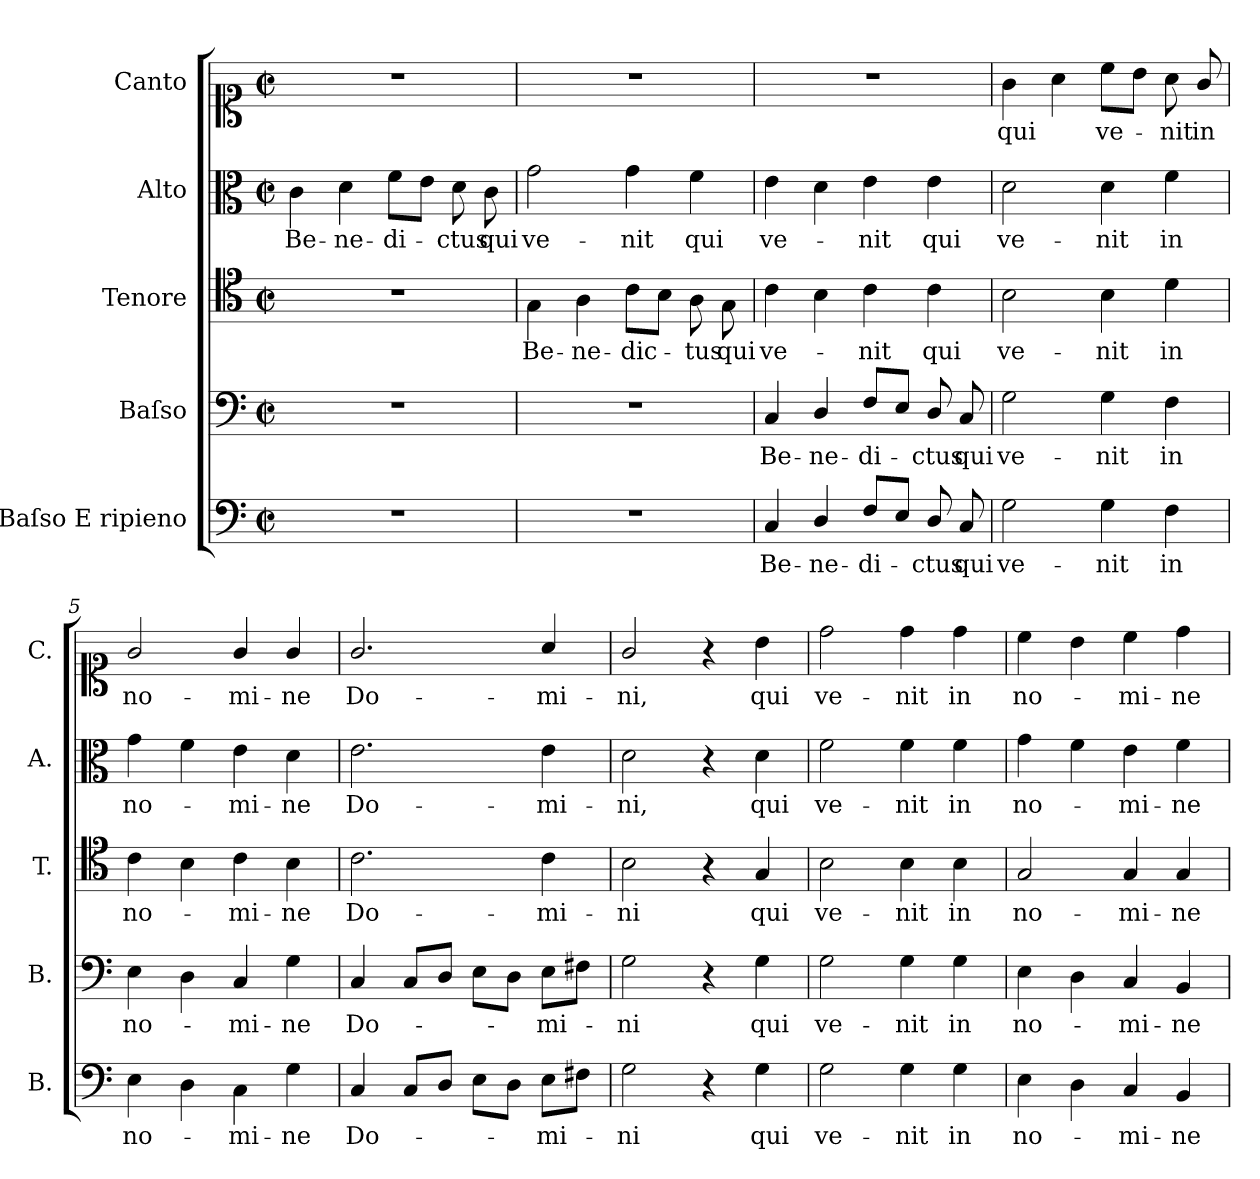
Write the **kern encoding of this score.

**kern	**text	**kern	**text	**kern	**text	**kern	**text	**kern	**text
*part5	*part5	*part4	*part4	*part3	*part3	*part2	*part2	*part1	*part1
*staff5	*staff5	*staff4	*staff4	*staff3	*staff3	*staff2	*staff2	*staff1	*staff1
*I"Baſso E ripieno	*	*I"Baſso	*	*I"Tenore	*	*I"Alto	*	*I"Canto	*
*I'B.	*	*I'B.	*	*I'T.	*	*I'A.	*	*I'C.	*
*clefF4	*	*clefF4	*	*clefC4	*	*clefC3	*	*clefC1	*
*k[]	*	*k[]	*	*k[]	*	*k[]	*	*k[]	*
*C:	*	*C:	*	*C:	*	*C:	*	*C:	*
*M2/2	*	*M2/2	*	*M2/2	*	*M2/2	*	*M2/2	*
*met(c|)	*	*met(c|)	*	*met(c|)	*	*met(c|)	*	*met(c|)	*
=1	=1	=1	=1	=1	=1	=1	=1	=1	=1
1r	.	1r	.	1r	.	4c\	Be-	1r	.
.	.	.	.	.	.	4d\	-ne-	.	.
.	.	.	.	.	.	8f\L	-di-	.	.
.	.	.	.	.	.	8e\J	.	.	.
.	.	.	.	.	.	8d\	-ctus	.	.
.	.	.	.	.	.	8c\	qui	.	.
=2	=2	=2	=2	=2	=2	=2	=2	=2	=2
1r	.	1r	.	4G\	Be-	2g\	ve-	1r	.
.	.	.	.	4A\	-ne-	.	.	.	.
.	.	.	.	8c\L	-dic-	4g\	-nit	.	.
.	.	.	.	8B\J	.	.	.	.	.
.	.	.	.	8A\	-tus	4f\	qui	.	.
.	.	.	.	8G\	qui	.	.	.	.
=3	=3	=3	=3	=3	=3	=3	=3	=3	=3
4C/	Be-	4C/	Be-	4c\	ve-	4e\	ve-	1r	.
4D/	-ne-	4D/	-ne-	4B\	.	4d\	.	.	.
8F/L	-di-	8F/L	-di-	4c\	-nit	4e\	-nit	.	.
8E/J	.	8E/J	.	.	.	.	.	.	.
8D/	-ctus	8D/	-ctus	4c\	qui	4e\	qui	.	.
8C/	qui	8C/	qui	.	.	.	.	.	.
=4	=4	=4	=4	=4	=4	=4	=4	=4	=4
2G\	ve-	2G\	ve-	2B\	ve-	2d\	ve-	4g\	qui
.	.	.	.	.	.	.	.	4a\	.
4G\	-nit	4G\	-nit	4B\	-nit	4d\	-nit	8cc\L	ve-
.	.	.	.	.	.	.	.	8b\J	.
4F\	in	4F\	in	4d\	in	4f\	in	8a\	-nit
.	.	.	.	.	.	.	.	8g/	in
=5	=5	=5	=5	=5	=5	=5	=5	=5	=5
4E\	no-	4E\	no-	4c\	no-	4g\	no-	2g/	no-
4D\	.	4D\	.	4B\	.	4f\	.	.	.
4C\	-mi-	4C/	-mi-	4c\	-mi-	4e\	-mi-	4g/	-mi-
4G\	-ne	4G\	-ne	4B\	-ne	4d\	-ne	4g/	-ne
=6	=6	=6	=6	=6	=6	=6	=6	=6	=6
4C/	Do-	4C/	Do-	2.c\	Do-	2.e\	Do-	2.g/	Do-
8C/L	.	8C/L	.	.	.	.	.	.	.
8D/J	.	8D/J	.	.	.	.	.	.	.
8E\L	.	8E\L	.	.	.	.	.	.	.
8D\J	.	8D\J	.	.	.	.	.	.	.
8E\L	-mi-	8E\L	-mi-	4c\	-mi-	4e\	-mi-	4a/	-mi-
8F#X\J	.	8F#X\J	.	.	.	.	.	.	.
=7	=7	=7	=7	=7	=7	=7	=7	=7	=7
2G\	-ni	2G\	-ni	2B\	-ni	2d\	-ni,	2g/	-ni,
4r	.	4r	.	4r	.	4r	.	4r	.
4G\	qui	4G\	qui	4G/	qui	4d\	qui	4b\	qui
=8	=8	=8	=8	=8	=8	=8	=8	=8	=8
2G\	ve-	2G\	ve-	2B\	ve-	2f\	ve-	2dd\	ve-
4G\	-nit	4G\	-nit	4B\	-nit	4f\	-nit	4dd\	-nit
4G\	in	4G\	in	4B\	in	4f\	in	4dd\	in
=9	=9	=9	=9	=9	=9	=9	=9	=9	=9
4E\	no-	4E\	no-	2G/	no-	4g\	no-	4cc\	no-
4D\	.	4D\	.	.	.	4f\	.	4b\	.
4C/	-mi-	4C/	-mi-	4G/	-mi-	4e\	-mi-	4cc\	-mi-
4BB/	-ne	4BB/	-ne	4G/	-ne	4f\	-ne	4dd\	-ne
=	=	=	=	=	=	=	=	=	=
*-	*-	*-	*-	*-	*-	*-	*-	*-	*-
